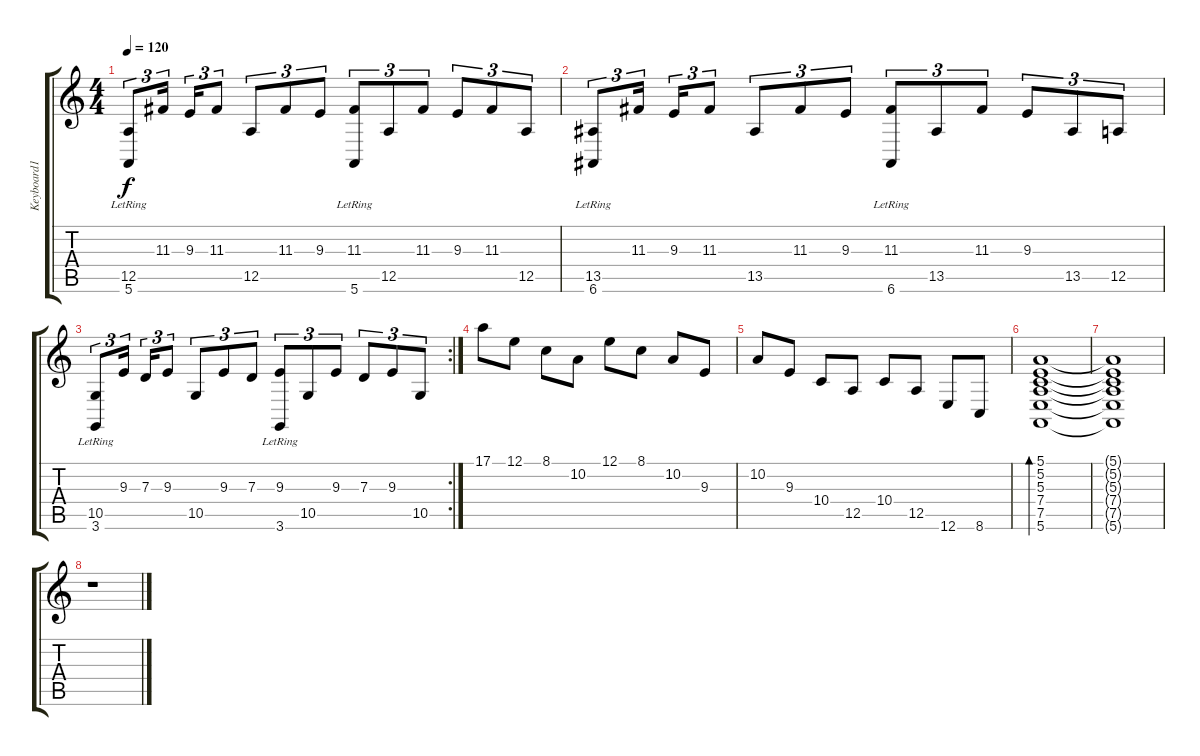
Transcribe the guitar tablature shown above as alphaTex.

\track ("Keyboard1" "Keyboard1") {instrument acousticgrandpiano}
\staff {score tabs}
\tuning (E4 B3 G3 D3 A2 E2) {hide}
\ts (4 4)
\tempo 120
\clef g2
\ks c
(12.5 5.6{lr}).8{tu (3 2) dy f} 11.3.16{tu (3 2)} 9.3.16{tu (3 2)} 11.3.8{tu (3 2)} 12.5.8{tu (3 2)} 11.3.8{tu (3 2)} 9.3.8{tu (3 2)} (11.3 5.6{lr}).8{tu (3 2)} 12.5.8{tu (3 2)} 11.3.8{tu (3 2)} 9.3.8{tu (3 2)} 11.3.8{tu (3 2)} 12.5.8{tu (3 2)} |
(13.5 6.6{lr}).8{tu (3 2)} 11.3.16{tu (3 2)} 9.3.16{tu (3 2)} 11.3.8{tu (3 2)} 13.5.8{tu (3 2)} 11.3.8{tu (3 2)} 9.3.8{tu (3 2)} (11.3 6.6{lr}).8{tu (3 2)} 13.5.8{tu (3 2)} 11.3.8{tu (3 2)} 9.3.8{tu (3 2)} 13.5.8{tu (3 2)} 12.5.8{tu (3 2)} |
\rc 2
(10.5 3.6{lr}).8{tu (3 2)} 9.3.16{tu (3 2)} 7.3.16{tu (3 2)} 9.3.8{tu (3 2)} 10.5.8{tu (3 2)} 9.3.8{tu (3 2)} 7.3.8{tu (3 2)} (9.3 3.6{lr}).8{tu (3 2)} 10.5.8{tu (3 2)} 9.3.8{tu (3 2)} 7.3.8{tu (3 2)} 9.3.8{tu (3 2)} 10.5.8{tu (3 2)} |
17.1.8 12.1.8 8.1.8 10.2.8 12.1.8 8.1.8 10.2.8 9.3.8 |
10.2.8 9.3.8 10.4.8 12.5.8 10.4.8 12.5.8 12.6.8 8.6.8 |
(5.1 5.2 5.3 7.4 7.5 5.6).1{bd 480} |
(5.1{t} 5.2{t} 5.3{t} 7.4{t} 7.5{t} 5.6{t}).1 |
r.1
